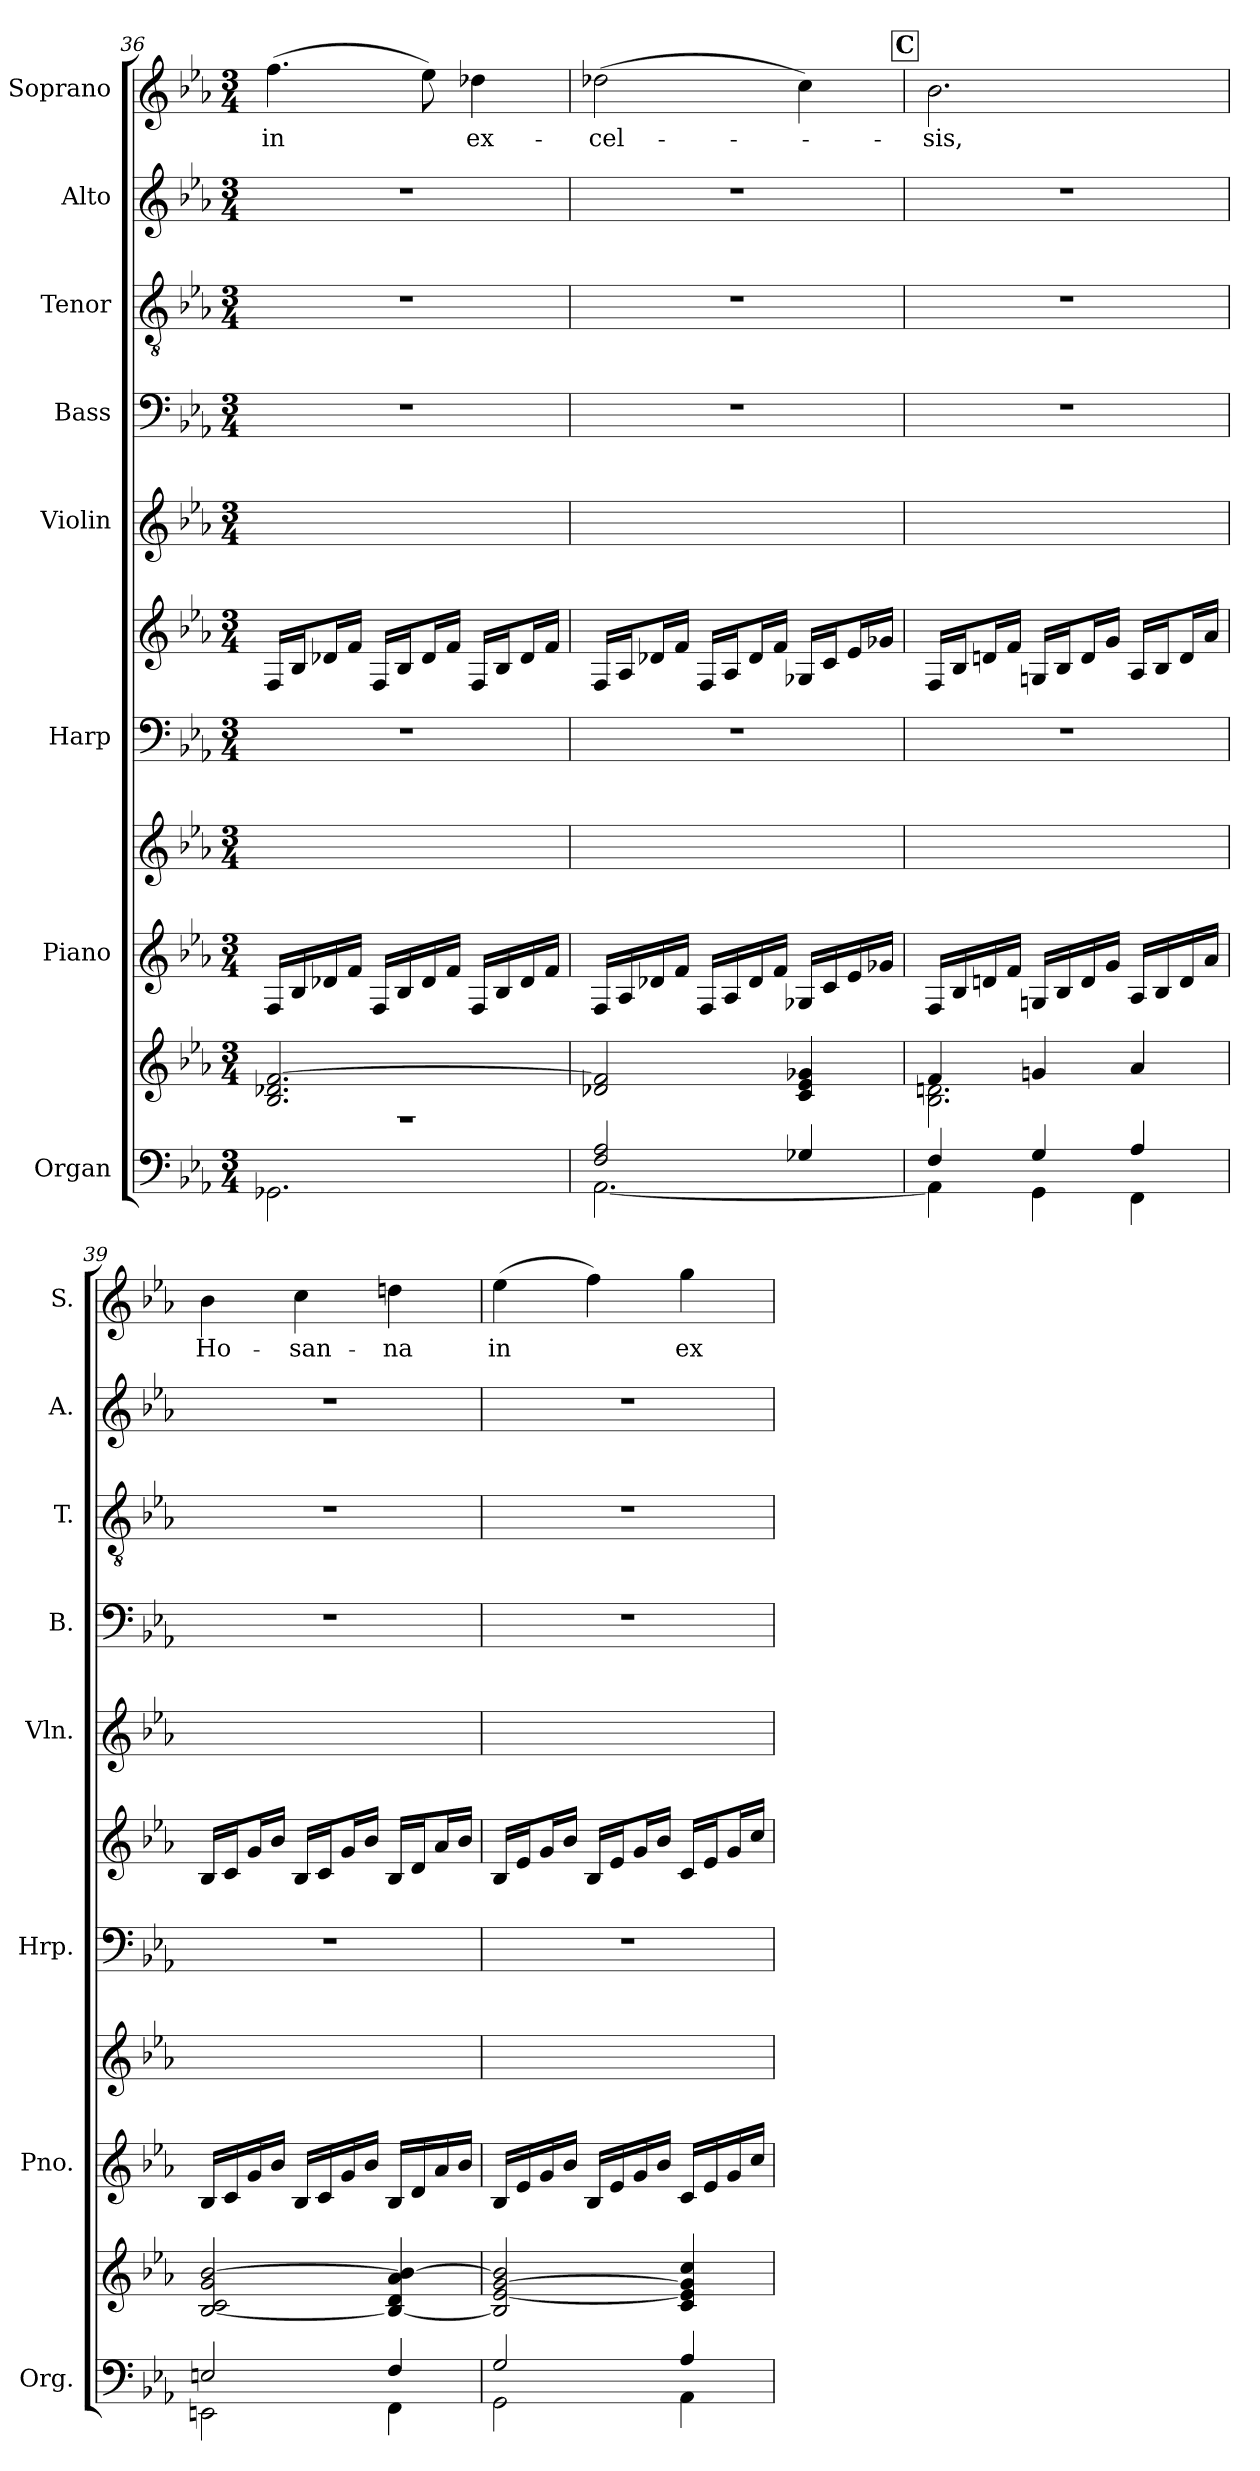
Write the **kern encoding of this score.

**kern	**kern	**kern	**kern	**kern	**kern	**kern	**kern	**kern	**kern	**kern	**text
*part8	*part8	*part7	*part7	*part6	*part6	*part5	*part4	*part3	*part2	*part1	*part1
*staff11	*staff10	*staff9	*staff8	*staff7	*staff6	*staff5	*staff4	*staff3	*staff2	*staff1	*staff1
*I"Organ	*	*I"Piano	*	*I"Harp	*	*I"Violin	*I"Bass	*I"Tenor	*I"Alto	*I"Soprano	*
*I'Org.	*	*I'Pno.	*	*I'Hrp.	*	*I'Vln.	*I'B.	*I'T.	*I'A.	*I'S.	*
*clefF4	*clefG2	*clefG2	*clefG2	*clefF4	*clefG2	*clefG2	*clefF4	*clefGv2	*clefG2	*clefG2	*
*k[b-e-a-]	*k[b-e-a-]	*k[b-e-a-]	*k[b-e-a-]	*k[b-e-a-]	*k[b-e-a-]	*k[b-e-a-]	*k[b-e-a-]	*k[b-e-a-]	*k[b-e-a-]	*k[b-e-a-]	*
*M3/4	*M3/4	*M3/4	*M3/4	*M3/4	*M3/4	*M3/4	*M3/4	*M3/4	*M3/4	*M3/4	*
=36	=36	=36	=36	=36	=36	=36	=36	=36	=36	=36	=36
*	*^	*	*	*	*	*	*	*	*	*	*
!	!	!	!	!	!	!	!	!	!	!	!	!LO:LY:b:color=#108040
2.GG-X\	2.B-/ 2.d-X/ [2.f/	2.r	16F/LL	2.ryy	2.r	16F/LL	2.ryy	2.r	2.r	2.r	(>4.ff\	in
.	.	.	16B-/	.	.	16B-/J	.	.	.	.	.	.
.	.	.	16d-X/	.	.	16d-X/L	.	.	.	.	.	.
.	.	.	16f/JJ	.	.	16f/JJ	.	.	.	.	.	.
.	.	.	16F/LL	.	.	16F/LL	.	.	.	.	.	.
.	.	.	16B-/	.	.	16B-/J	.	.	.	.	.	.
.	.	.	16d-/	.	.	16d-/L	.	.	.	.	8ee-\)	.
.	.	.	16f/JJ	.	.	16f/JJ	.	.	.	.	.	.
!	!	!	!	!	!	!	!	!	!	!	!	!LO:LY:b:color=#108040
.	.	.	16F/LL	.	.	16F/LL	.	.	.	.	4dd-X\	ex-
.	.	.	16B-/	.	.	16B-/J	.	.	.	.	.	.
.	.	.	16d-/	.	.	16d-/L	.	.	.	.	.	.
.	.	.	16f/JJ	.	.	16f/JJ	.	.	.	.	.	.
*	*v	*v	*	*	*	*	*	*	*	*	*	*
!!LO:PB:g=z
=37	=37	=37	=37	=37	=37	=37	=37	=37	=37	=37	=37
*^	*	*	*	*	*	*	*	*	*	*	*
!	!	!	!	!	!	!	!	!	!	!	!	!LO:LY:b:color=#108040
2F/ 2A-/	[2.AA-\	2d-X/ 2f/]	16F/LL	2.ryy	2.r	16F/LL	2.ryy	2.r	2.r	2.r	(>2dd-X\	-cel-
.	.	.	16A-/	.	.	16A-/J	.	.	.	.	.	.
.	.	.	16d-X/	.	.	16d-X/L	.	.	.	.	.	.
.	.	.	16f/JJ	.	.	16f/JJ	.	.	.	.	.	.
.	.	.	16F/LL	.	.	16F/LL	.	.	.	.	.	.
.	.	.	16A-/	.	.	16A-/J	.	.	.	.	.	.
.	.	.	16d-/	.	.	16d-/L	.	.	.	.	.	.
.	.	.	16f/JJ	.	.	16f/JJ	.	.	.	.	.	.
4G-X/	.	4c/ 4e-/ 4g-X/	16G-X/LL	.	.	16G-X/LL	.	.	.	.	4cc\)	.
.	.	.	16c/	.	.	16c/J	.	.	.	.	.	.
.	.	.	16e-/	.	.	16e-/L	.	.	.	.	.	.
.	.	.	16g-X/JJ	.	.	16g-X/JJ	.	.	.	.	.	.
!!LO:REH:place=s1:a:B:fs=14:t=C
=38	=38	=38	=38	=38	=38	=38	=38	=38	=38	=38	=38	=38
*	*	*^	*	*	*	*	*	*	*	*	*	*
!	!	!	!	!	!	!	!	!	!	!	!	!	!LO:LY:b:color=#108040
4F/	4AA-\]	4f/	2.B-\ 2.dn\	16F/LL	2.ryy	2.r	16F/LL	2.ryy	2.r	2.r	2.r	2.b-\	-sis,
.	.	.	.	16B-/	.	.	16B-/J	.	.	.	.	.	.
.	.	.	.	16dn/	.	.	16dn/L	.	.	.	.	.	.
.	.	.	.	16f/JJ	.	.	16f/JJ	.	.	.	.	.	.
4G/	4GG\	4gn/	.	16Gn/LL	.	.	16Gn/LL	.	.	.	.	.	.
.	.	.	.	16B-/	.	.	16B-/J	.	.	.	.	.	.
.	.	.	.	16d/	.	.	16d/L	.	.	.	.	.	.
.	.	.	.	16g/JJ	.	.	16g/JJ	.	.	.	.	.	.
4A-/	4FF\	4a-/	.	16A-/LL	.	.	16A-/LL	.	.	.	.	.	.
.	.	.	.	16B-/	.	.	16B-/J	.	.	.	.	.	.
.	.	.	.	16d/	.	.	16d/L	.	.	.	.	.	.
.	.	.	.	16a-/JJ	.	.	16a-/JJ	.	.	.	.	.	.
*	*	*v	*v	*	*	*	*	*	*	*	*	*	*
!!LO:LB:g=z
=39	=39	=39	=39	=39	=39	=39	=39	=39	=39	=39	=39	=39
!	!	!	!	!	!	!	!	!	!	!	!	!LO:LY:b:color=#108040
2En/	2EEn\	[2B-/ 2c/ 2g/ [2b-/	16B-/LL	2.ryy	2.r	16B-/LL	2.ryy	2.r	2.r	2.r	4b-\	Ho-
.	.	.	16c/	.	.	16c/J	.	.	.	.	.	.
.	.	.	16g/	.	.	16g/L	.	.	.	.	.	.
.	.	.	16b-/JJ	.	.	16b-/JJ	.	.	.	.	.	.
!	!	!	!	!	!	!	!	!	!	!	!	!LO:LY:b:color=#108040
.	.	.	16B-/LL	.	.	16B-/LL	.	.	.	.	4cc\	-san-
.	.	.	16c/	.	.	16c/J	.	.	.	.	.	.
.	.	.	16g/	.	.	16g/L	.	.	.	.	.	.
.	.	.	16b-/JJ	.	.	16b-/JJ	.	.	.	.	.	.
!	!	!	!	!	!	!	!	!	!	!	!	!LO:LY:b:color=#108040
4F/	4FF\	4B-/_ 4d/ 4a-/ 4b-/_	16B-/LL	.	.	16B-/LL	.	.	.	.	4ddn\	-na
.	.	.	16d/	.	.	16d/J	.	.	.	.	.	.
.	.	.	16a-/	.	.	16a-/L	.	.	.	.	.	.
.	.	.	16b-/JJ	.	.	16b-/JJ	.	.	.	.	.	.
=40	=40	=40	=40	=40	=40	=40	=40	=40	=40	=40	=40	=40
!	!	!	!	!	!	!	!	!	!	!	!	!LO:LY:b:color=#108040
2G/	2GG\	2B-/] [2e-/ [2g/ 2b-/]	16B-/LL	2.ryy	2.r	16B-/LL	2.ryy	2.r	2.r	2.r	(>4ee-\	in
.	.	.	16e-/	.	.	16e-/J	.	.	.	.	.	.
.	.	.	16g/	.	.	16g/L	.	.	.	.	.	.
.	.	.	16b-/JJ	.	.	16b-/JJ	.	.	.	.	.	.
.	.	.	16B-/LL	.	.	16B-/LL	.	.	.	.	4ff\)	.
.	.	.	16e-/	.	.	16e-/J	.	.	.	.	.	.
.	.	.	16g/	.	.	16g/L	.	.	.	.	.	.
.	.	.	16b-/JJ	.	.	16b-/JJ	.	.	.	.	.	.
!	!	!	!	!	!	!	!	!	!	!	!	!LO:LY:b:color=#108040
4A-/	4AA-\	4c/ 4e-/] 4g/] 4cc/	16c/LL	.	.	16c/LL	.	.	.	.	4gg\	ex-
.	.	.	16e-/	.	.	16e-/J	.	.	.	.	.	.
.	.	.	16g/	.	.	16g/L	.	.	.	.	.	.
.	.	.	16cc/JJ	.	.	16cc/JJ	.	.	.	.	.	.
*v	*v	*	*	*	*	*	*	*	*	*	*	*
=	=	=	=	=	=	=	=	=	=	=	=
*-	*-	*-	*-	*-	*-	*-	*-	*-	*-	*-	*-
